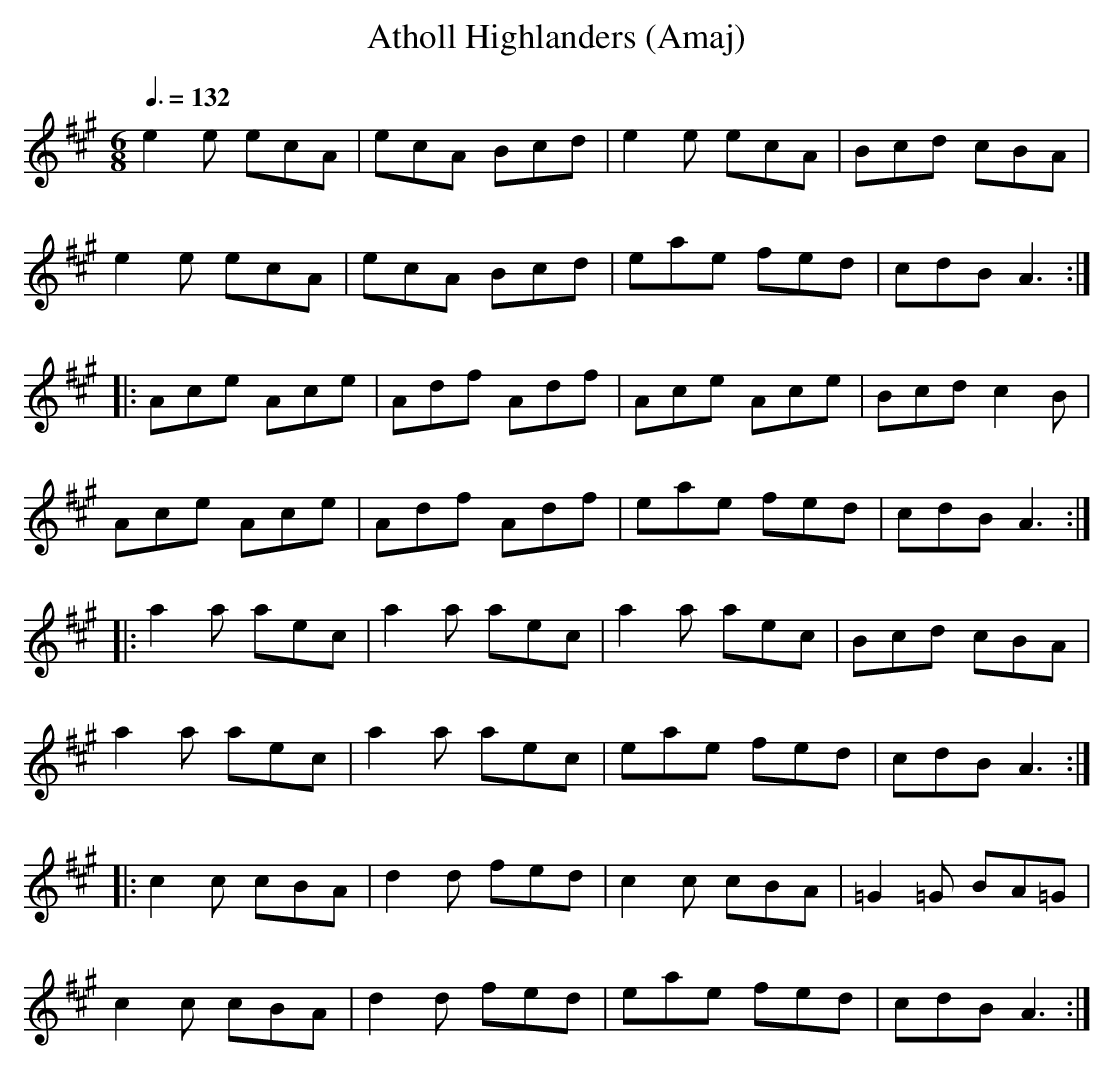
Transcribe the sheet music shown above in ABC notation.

X:1
T:Atholl Highlanders (Amaj) %4
Q:3/8=132
M:6/8
L:1/8
K:Amaj
e2e ecA|ecA Bcd|e2e ecA|Bcd cBA|
e2e ecA|ecA Bcd|eae fed|cdB A3:|
|:Ace Ace|Adf Adf|Ace Ace|Bcd c2B|
Ace Ace|Adf Adf|eae fed|cdB A3:|
|:a2a aec|a2a aec|a2a aec|Bcd cBA|
a2a aec|a2a aec|eae fed|cdB A3:|
|:c2c cBA|d2d fed|c2c cBA|=G2=G BA=G|
c2c cBA|d2d fed|eae fed|cdB A3:|
